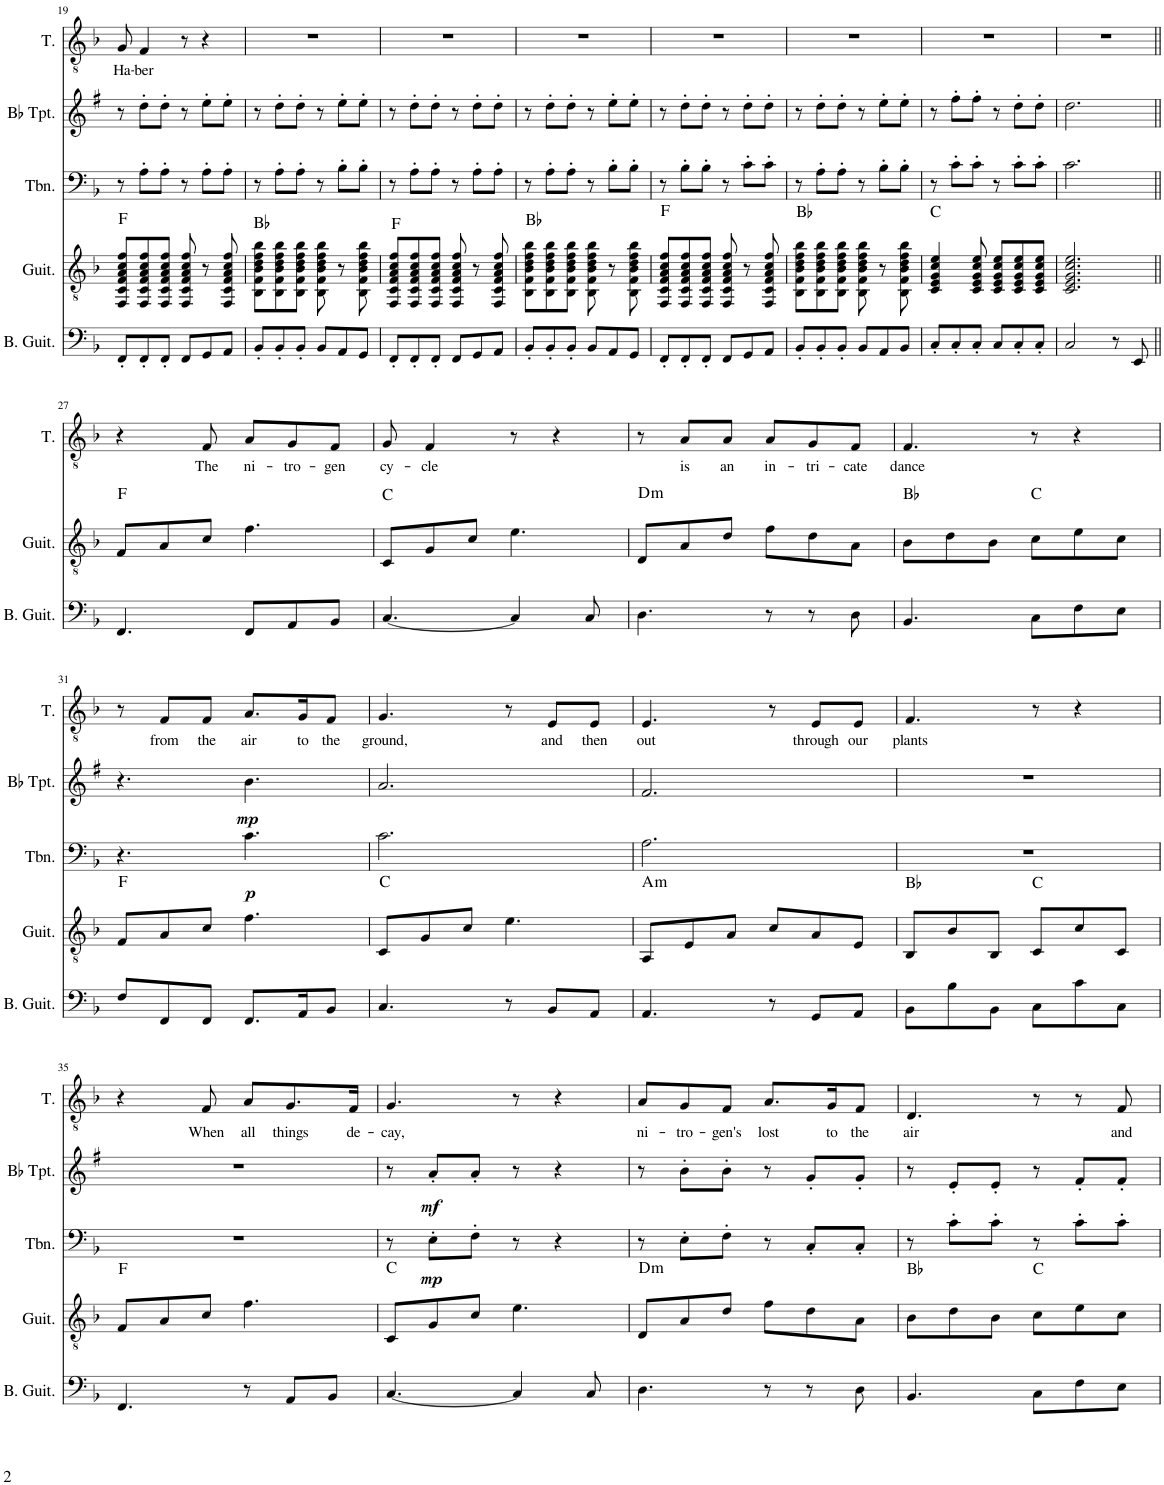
**kern	**kern	**harte	**kern	**dynam	**kern	**dynam	**kern	**text
*part5	*part4	*part4	*part3	*part3	*part2	*part2	*part1	*part1
*staff5	*staff4	*	*staff3	*staff3	*staff2	*staff2	*staff1	*staff1
*I"Bass Guitar	*I"Acoustic Guitar	*	*I"Trombone	*	*I"Bb Trumpet	*	*I"Tenor	*
*I'B. Guit.	*I'Guit.	*	*I'Tbn.	*	*I'Bb Tpt.	*	*I'T.	*
!!LO:PB:g=z
*clefF4	*clefGv2	*	*clefF4	*	*clefG2	*	*clefGv2	*
*Trd7c12	*	*	*	*	*Trd1c2	*	*	*
*k[b-]	*k[b-]	*	*k[b-]	*	*k[f#]	*	*k[b-]	*
*M6/8	*M6/8	*	*M6/8	*	*M6/8	*	*M6/8	*
=19	=19	=19	=19	=19	=19	=19	=19	=19
!	!	!	!	!	!	!	!	!LO:LY:b
8FF'/L	8FF/ 8C/ 8F/ 8A/ 8c/ 8f/L	F:maj	8r	.	8r	.	8G/	Ha-
!	!	!	!	!	!	!	!	!LO:LY:b
8FF'/	8FF/ 8C/ 8F/ 8A/ 8c/ 8f/	.	8A'\L	.	8dd'\L	.	4F/	-ber
8FF'/J	8FF/ 8C/ 8F/ 8A/ 8c/ 8f/J	.	8A'\J	.	8dd'\J	.	.	.
8FF/L	8FF/ 8C/ 8F/ 8A/ 8c/ 8f/	.	8r	.	8r	.	8r	.
8GG/	8r	.	8A'\L	.	8ee'\L	.	4r	.
8AA/J	8FF/ 8C/ 8F/ 8A/ 8c/ 8f/	.	8A'\J	.	8ee'\J	.	.	.
=20	=20	=20	=20	=20	=20	=20	=20	=20
8BB-'/L	8BB-\ 8F\ 8B-\ 8d\ 8f\ 8b-\L	Bb:maj	8r	.	8r	.	2.r	.
8BB-'/	8BB-\ 8F\ 8B-\ 8d\ 8f\ 8b-\	.	8A'\L	.	8dd'\L	.	.	.
8BB-'/J	8BB-\ 8F\ 8B-\ 8d\ 8f\ 8b-\J	.	8A'\J	.	8dd'\J	.	.	.
8BB-/L	8BB-\ 8F\ 8B-\ 8d\ 8f\ 8b-\	.	8r	.	8r	.	.	.
8AA/	8r	.	8B-'\L	.	8ee'\L	.	.	.
8GG/J	8BB-\ 8F\ 8B-\ 8d\ 8f\ 8b-\	.	8B-'\J	.	8ee'\J	.	.	.
=21	=21	=21	=21	=21	=21	=21	=21	=21
8FF'/L	8FF/ 8C/ 8F/ 8A/ 8c/ 8f/L	F:maj	8r	.	8r	.	2.r	.
8FF'/	8FF/ 8C/ 8F/ 8A/ 8c/ 8f/	.	8A'\L	.	8dd'\L	.	.	.
8FF'/J	8FF/ 8C/ 8F/ 8A/ 8c/ 8f/J	.	8A'\J	.	8dd'\J	.	.	.
8FF/L	8FF/ 8C/ 8F/ 8A/ 8c/ 8f/	.	8r	.	8r	.	.	.
8GG/	8r	.	8A'\L	.	8dd'\L	.	.	.
8AA/J	8FF/ 8C/ 8F/ 8A/ 8c/ 8f/	.	8A'\J	.	8dd'\J	.	.	.
=22	=22	=22	=22	=22	=22	=22	=22	=22
8BB-'/L	8BB-\ 8F\ 8B-\ 8d\ 8f\ 8b-\L	Bb:maj	8r	.	8r	.	2.r	.
8BB-'/	8BB-\ 8F\ 8B-\ 8d\ 8f\ 8b-\	.	8A'\L	.	8dd'\L	.	.	.
8BB-'/J	8BB-\ 8F\ 8B-\ 8d\ 8f\ 8b-\J	.	8A'\J	.	8dd'\J	.	.	.
8BB-/L	8BB-\ 8F\ 8B-\ 8d\ 8f\ 8b-\	.	8r	.	8r	.	.	.
8AA/	8r	.	8B-'\L	.	8ee'\L	.	.	.
8GG/J	8BB-\ 8F\ 8B-\ 8d\ 8f\ 8b-\	.	8B-'\J	.	8ee'\J	.	.	.
=23	=23	=23	=23	=23	=23	=23	=23	=23
8FF'/L	8FF/ 8C/ 8F/ 8A/ 8c/ 8f/L	F:maj	8r	.	8r	.	2.r	.
8FF'/	8FF/ 8C/ 8F/ 8A/ 8c/ 8f/	.	8B-'\L	.	8dd'\L	.	.	.
8FF'/J	8FF/ 8C/ 8F/ 8A/ 8c/ 8f/J	.	8B-'\J	.	8dd'\J	.	.	.
8FF/L	8FF/ 8C/ 8F/ 8A/ 8c/ 8f/	.	8r	.	8r	.	.	.
8GG/	8r	.	8c'\L	.	8dd'\L	.	.	.
8AA/J	8FF/ 8C/ 8F/ 8A/ 8c/ 8f/	.	8c'\J	.	8dd'\J	.	.	.
=24	=24	=24	=24	=24	=24	=24	=24	=24
8BB-'/L	8BB-\ 8F\ 8B-\ 8d\ 8f\ 8b-\L	Bb:maj	8r	.	8r	.	2.r	.
8BB-'/	8BB-\ 8F\ 8B-\ 8d\ 8f\ 8b-\	.	8A'\L	.	8dd'\L	.	.	.
8BB-'/J	8BB-\ 8F\ 8B-\ 8d\ 8f\ 8b-\J	.	8A'\J	.	8dd'\J	.	.	.
8BB-/L	8BB-\ 8F\ 8B-\ 8d\ 8f\ 8b-\	.	8r	.	8r	.	.	.
8AA/	8r	.	8B-'\L	.	8ee'\L	.	.	.
8BB-/J	8BB-\ 8F\ 8B-\ 8d\ 8f\ 8b-\	.	8B-'\J	.	8ee'\J	.	.	.
=25	=25	=25	=25	=25	=25	=25	=25	=25
8C'/L	4C/ 4E/ 4G/ 4c/ 4e/	C:maj	8r	.	8r	.	2.r	.
8C'/	.	.	8c'\L	.	8ff#'\L	.	.	.
8C'/J	8C/ 8E/ 8G/ 8c/ 8e/	.	8c'\J	.	8ff#'\J	.	.	.
8C/L	8C/ 8E/ 8G/ 8c/ 8e/L	.	8r	.	8r	.	.	.
8C'/	8C/ 8E/ 8G/ 8c/ 8e/	.	8c'\L	.	8dd'\L	.	.	.
8C'/J	8C/ 8E/ 8G/ 8c/ 8e/J	.	8c'\J	.	8dd'\J	.	.	.
=26	=26	=26	=26	=26	=26	=26	=26	=26
2C/	2.C/ 2.E/ 2.G/ 2.c/ 2.e/	.	2.c\	.	2.dd\	.	2.r	.
8r	.	.	.	.	.	.	.	.
8EE/	.	.	.	.	.	.	.	.
!!LO:LB:g=z
=27||	=27||	=27||	=27||	=27||	=27||	=27||	=27||	=27||
4.FF/	8F/L	F:maj	2.r	.	2.r	.	4r	.
.	8A/	.	.	.	.	.	.	.
!	!	!	!	!	!	!	!	!LO:LY:b
.	8c/J	.	.	.	.	.	8F/	The
!	!	!	!	!	!	!	!	!LO:LY:b
8FF/L	4.f\	.	.	.	.	.	8A/L	ni-
!	!	!	!	!	!	!	!	!LO:LY:b
8AA/	.	.	.	.	.	.	8G/	-tro-
!	!	!	!	!	!	!	!	!LO:LY:b
8BB-/J	.	.	.	.	.	.	8F/J	-gen
=28	=28	=28	=28	=28	=28	=28	=28	=28
!	!	!	!	!	!	!	!	!LO:LY:b
[4.C/	8C/L	C:maj	2.r	.	2.r	.	8G/	cy-
!	!	!	!	!	!	!	!	!LO:LY:b
.	8G/	.	.	.	.	.	4F/	-cle
.	8c/J	.	.	.	.	.	.	.
4C/]	4.e\	.	.	.	.	.	8r	.
.	.	.	.	.	.	.	4r	.
8C/	.	.	.	.	.	.	.	.
=29	=29	=29	=29	=29	=29	=29	=29	=29
!	!	!LO:H:kt=m	!	!	!	!	!	!
4.D\	8D/L	D:min	2.r	.	2.r	.	8r	.
!	!	!	!	!	!	!	!	!LO:LY:b
.	8A/	.	.	.	.	.	8A/L	is
!	!	!	!	!	!	!	!	!LO:LY:b
.	8d/J	.	.	.	.	.	8A/J	an
!	!	!	!	!	!	!	!	!LO:LY:b
8r	8f\L	.	.	.	.	.	8A/L	in-
!	!	!	!	!	!	!	!	!LO:LY:b
8r	8d\	.	.	.	.	.	8G/	-tri-
!	!	!	!	!	!	!	!	!LO:LY:b
8D\	8A\J	.	.	.	.	.	8F/J	-cate
=30	=30	=30	=30	=30	=30	=30	=30	=30
!	!	!	!	!	!	!	!	!LO:LY:b
4.BB-/	8B-\L	Bb:maj	2.r	.	2.r	.	4.F/	dance
.	8d\	.	.	.	.	.	.	.
.	8B-\J	.	.	.	.	.	.	.
8C\L	8c\L	C:maj	.	.	.	.	8r	.
8F\	8e\	.	.	.	.	.	4r	.
8E\J	8c\J	.	.	.	.	.	.	.
!!LO:LB:g=z
=31	=31	=31	=31	=31	=31	=31	=31	=31
8F/L	8F/L	F:maj	4.r	.	4.r	.	8r	.
!	!	!	!	!	!	!	!	!LO:LY:b
8FF/	8A/	.	.	.	.	.	8F/L	from
!	!	!	!	!	!	!	!	!LO:LY:b
8FF/J	8c/J	.	.	.	.	.	8F/J	the
!	!	!	!	!LO:DY:b	!	!LO:DY:b	!	!LO:LY:b
8.FF/L	4.f\	.	4.c\	p	4.b\	mp	8.A/L	air
!	!	!	!	!	!	!	!	!LO:LY:b
16AA/K	.	.	.	.	.	.	16G/K	to
!	!	!	!	!	!	!	!	!LO:LY:b
8BB-/J	.	.	.	.	.	.	8F/J	the
=32	=32	=32	=32	=32	=32	=32	=32	=32
!	!	!	!	!	!	!	!	!LO:LY:b
4.C/	8C/L	C:maj	2.c\	.	2.a/	.	4.G/	ground,
.	8G/	.	.	.	.	.	.	.
.	8c/J	.	.	.	.	.	.	.
8r	4.e\	.	.	.	.	.	8r	.
!	!	!	!	!	!	!	!	!LO:LY:b
8BB-/L	.	.	.	.	.	.	8E/L	and
!	!	!	!	!	!	!	!	!LO:LY:b
8AA/J	.	.	.	.	.	.	8E/J	then
=33	=33	=33	=33	=33	=33	=33	=33	=33
!	!	!LO:H:kt=m	!	!	!	!	!	!LO:LY:b
4.AA/	8AA/L	A:min	2.A\	.	2.f#/	.	4.E/	out
.	8E/	.	.	.	.	.	.	.
.	8A/J	.	.	.	.	.	.	.
8r	8c/L	.	.	.	.	.	8r	.
!	!	!	!	!	!	!	!	!LO:LY:b
8GG/L	8A/	.	.	.	.	.	8E/L	through
!	!	!	!	!	!	!	!	!LO:LY:b
8AA/J	8E/J	.	.	.	.	.	8E/J	our
=34	=34	=34	=34	=34	=34	=34	=34	=34
!	!	!	!	!	!	!	!	!LO:LY:b
8BB-\L	8BB-/L	Bb:maj	2.r	.	2.r	.	4.F/	plants
8B-\	8B-/	.	.	.	.	.	.	.
8BB-\J	8BB-/J	.	.	.	.	.	.	.
8C\L	8C/L	C:maj	.	.	.	.	8r	.
8c\	8c/	.	.	.	.	.	4r	.
8C\J	8C/J	.	.	.	.	.	.	.
!!LO:LB:g=z
=35	=35	=35	=35	=35	=35	=35	=35	=35
4.FF/	8F/L	F:maj	2.r	.	2.r	.	4r	.
.	8A/	.	.	.	.	.	.	.
!	!	!	!	!	!	!	!	!LO:LY:b
.	8c/J	.	.	.	.	.	8F/	When
!	!	!	!	!	!	!	!	!LO:LY:b
8r	4.f\	.	.	.	.	.	8A/L	all
!	!	!	!	!	!	!	!	!LO:LY:b
8AA/L	.	.	.	.	.	.	8.G/	things
8BB-/J	.	.	.	.	.	.	.	.
!	!	!	!	!	!	!	!	!LO:LY:b
.	.	.	.	.	.	.	16F/Jk	de-
=36	=36	=36	=36	=36	=36	=36	=36	=36
!	!	!	!	!	!	!	!	!LO:LY:b
[4.C/	8C/L	C:maj	8r	.	8r	.	4.G/	-cay,
!	!	!	!	!LO:DY:b	!	!LO:DY:b	!	!
.	8G/	.	8E'\L	mp	8a'/L	mf	.	.
.	8c/J	.	8F'\J	.	8a'/J	.	.	.
4C/]	4.e\	.	8r	.	8r	.	8r	.
.	.	.	4r	.	4r	.	4r	.
8C/	.	.	.	.	.	.	.	.
=37	=37	=37	=37	=37	=37	=37	=37	=37
!	!	!LO:H:kt=m	!	!	!	!	!	!LO:LY:b
4.D\	8D/L	D:min	8r	.	8r	.	8A/L	ni-
!	!	!	!	!	!	!	!	!LO:LY:b
.	8A/	.	8E'\L	.	8b'\L	.	8G/	-tro-
!	!	!	!	!	!	!	!	!LO:LY:b
.	8d/J	.	8F'\J	.	8b'\J	.	8F/J	-gen's
!	!	!	!	!	!	!	!	!LO:LY:b
8r	8f\L	.	8r	.	8r	.	8.A/L	lost
8r	8d\	.	8C'/L	.	8g'/L	.	.	.
!	!	!	!	!	!	!	!	!LO:LY:b
.	.	.	.	.	.	.	16G/K	to
!	!	!	!	!	!	!	!	!LO:LY:b
8D\	8A\J	.	8C'/J	.	8g'/J	.	8F/J	the
=38	=38	=38	=38	=38	=38	=38	=38	=38
!	!	!	!	!	!	!	!	!LO:LY:b
4.BB-/	8B-\L	Bb:maj	8r	.	8r	.	4.D/	air
.	8d\	.	8c'\L	.	8e'/L	.	.	.
.	8B-\J	.	8c'\J	.	8e'/J	.	.	.
8C\L	8c\L	C:maj	8r	.	8r	.	8r	.
8F\	8e\	.	8c'\L	.	8f#'/L	.	8r	.
!	!	!	!	!	!	!	!	!LO:LY:b
8E\J	8c\J	.	8c'\J	.	8f#'/J	.	8F/	and
=	=	=	=	=	=	=	=	=
*-	*-	*-	*-	*-	*-	*-	*-	*-
